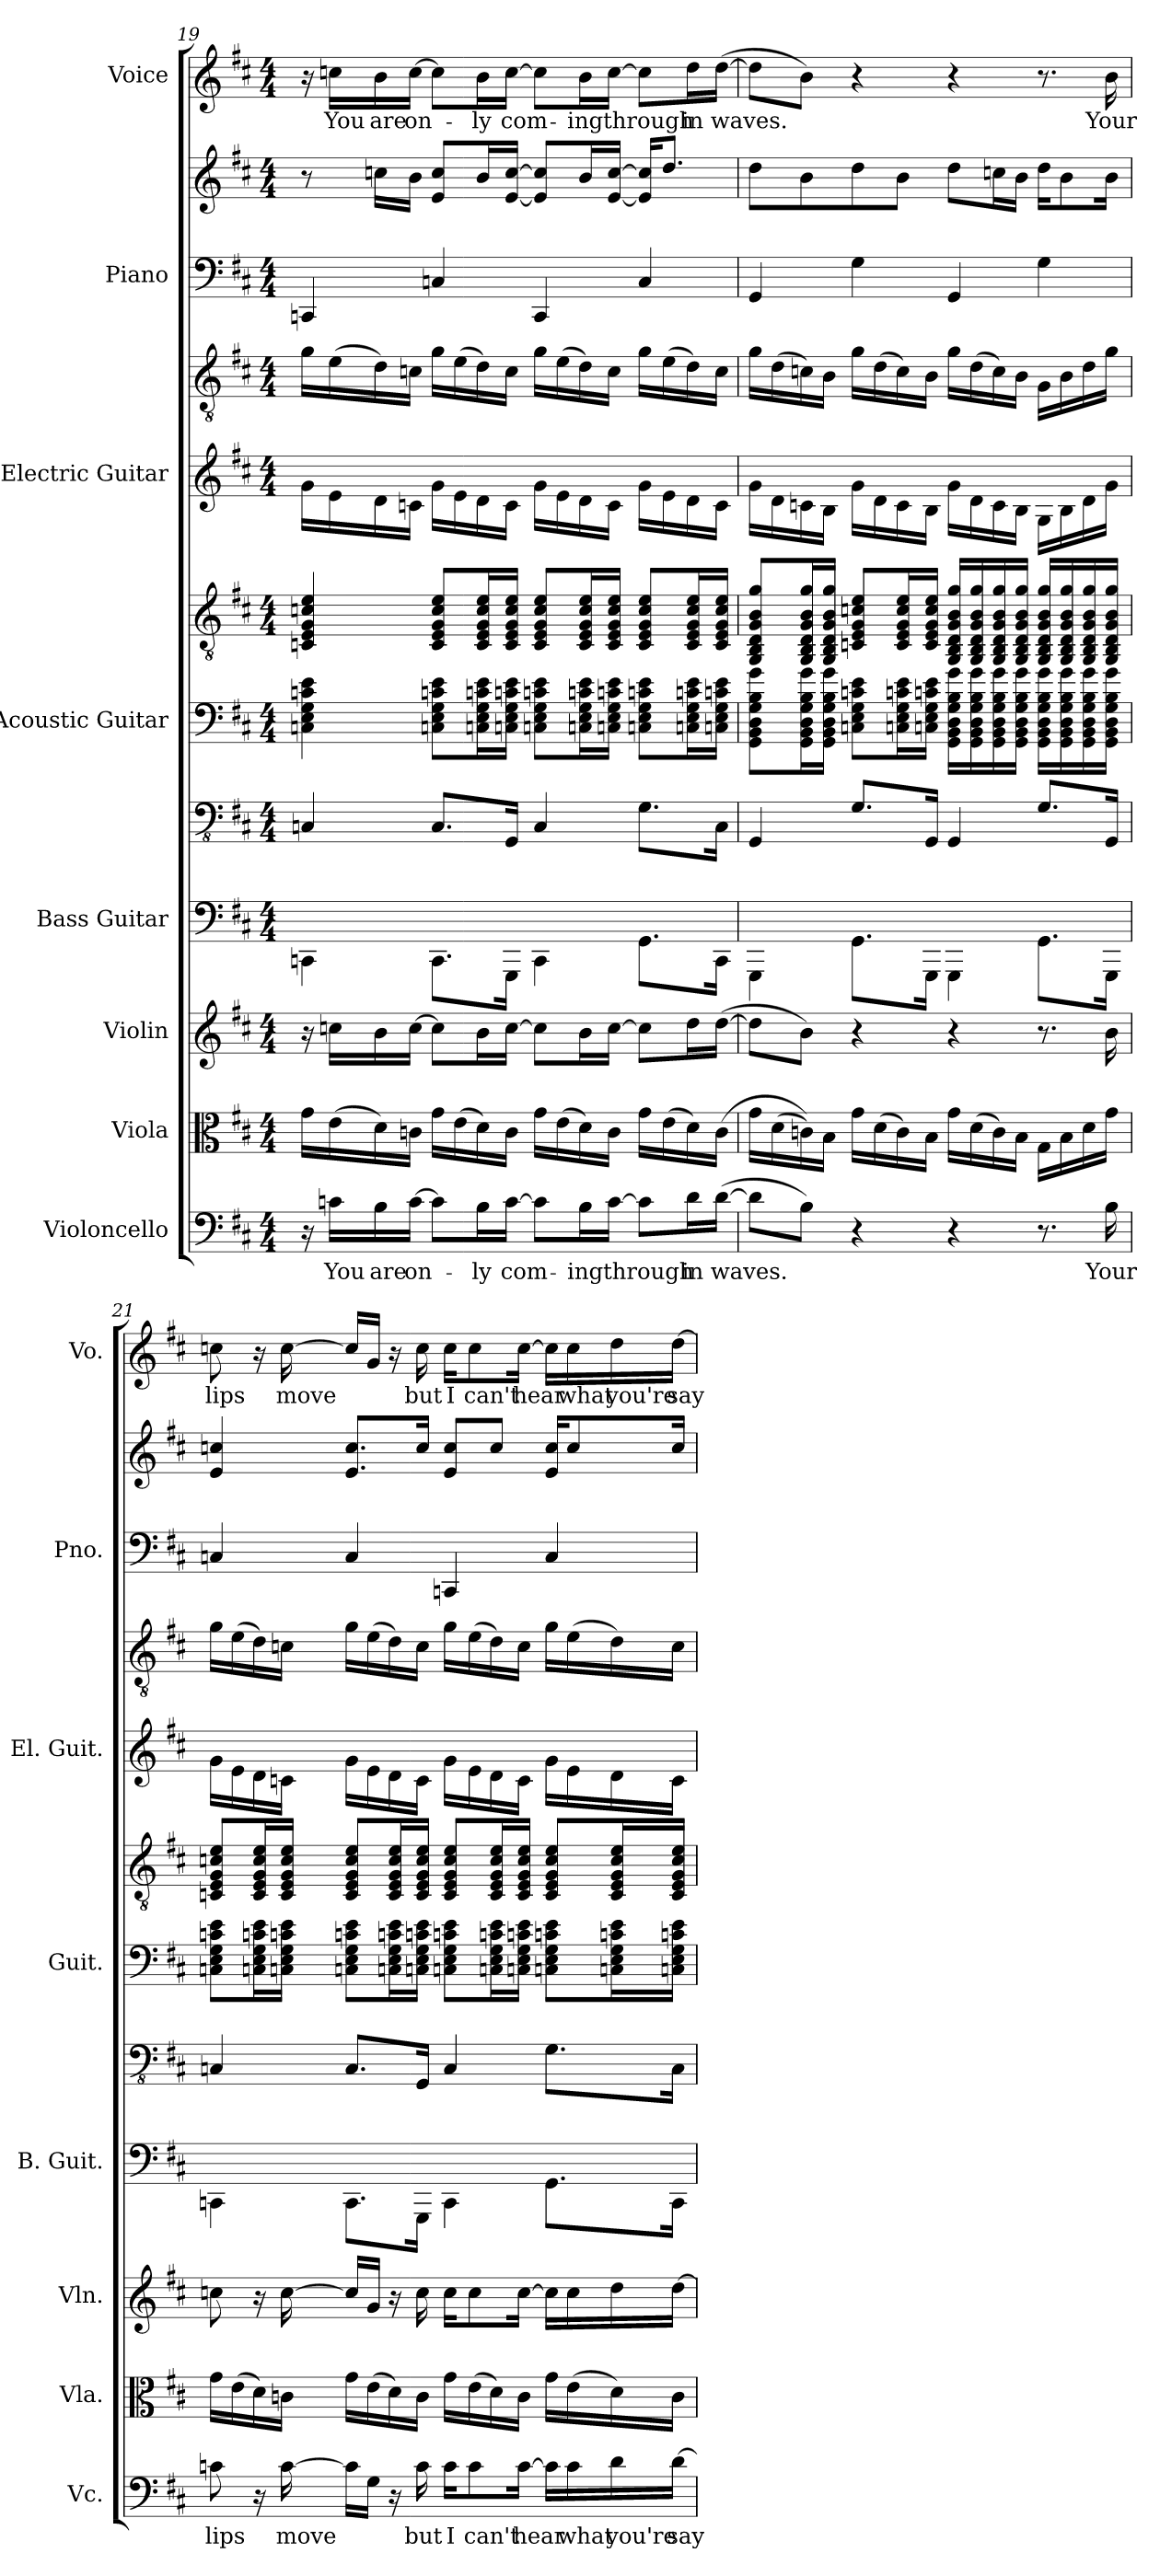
**kern	**text	**kern	**kern	**kern	**kern	**kern	**kern	**kern	**kern	**kern	**kern	**kern	**text
*part8	*part8	*part7	*part6	*part5	*part5	*part4	*part4	*part3	*part3	*part2	*part2	*part1	*part1
*staff12	*staff12	*staff11	*staff10	*staff9	*staff8	*staff7	*staff6	*staff5	*staff4	*staff3	*staff2	*staff1	*staff1
*I"Violoncello	*	*I"Viola	*I"Violin	*I"Bass Guitar	*	*I"Acoustic Guitar	*	*I"Electric Guitar	*	*I"Piano	*	*I"Voice	*
*I'Vc.	*	*I'Vla.	*I'Vln.	*I'B. Guit.	*	*I'Guit.	*	*I'El. Guit.	*	*I'Pno.	*	*I'Vo.	*
!!LO:PB:g=z
*clefF4	*	*clefC3	*clefG2	*	*clefFv4	*	*clefGv2	*	*clefGv2	*clefF4	*clefG2	*clefG2	*
*k[f#c#]	*	*k[f#c#]	*k[f#c#]	*k[f#c#]	*k[f#c#]	*k[f#c#]	*k[f#c#]	*k[f#c#]	*k[f#c#]	*k[f#c#]	*k[f#c#]	*k[f#c#]	*
*M4/4	*	*M4/4	*M4/4	*M4/4	*M4/4	*M4/4	*M4/4	*M4/4	*M4/4	*M4/4	*M4/4	*M4/4	*
=19	=19	=19	=19	=19	=19	=19	=19	=19	=19	=19	=19	=19	=19
16r	.	16g\LL	16r	4CC\	4CCn/	4Cn\ 4E\ 4G\ 4cn\ 4e\	4Cn/ 4E/ 4G/ 4cn/ 4e/	16g\LL	16g\LL	4CCn/	8r	16r	.
16cn\LL	You	(16e\	16ccn\LL	.	.	.	.	16e\	(16e\	.	.	16ccn\LL	You
16B\	are	16d\)	16b\	.	.	.	.	16d\	16d\)	.	16ccn\LL	16b\	are
[16c\JJ	on-	16cn\JJ	[16cc\JJ	.	.	.	.	16cn\JJ	16cn\JJ	.	16b\JJ	[16cc\JJ	on-
8c\L]	.	16g\LL	8cc\L]	8.CC\L	8.CC/L	8Cn\ 8E\ 8G\ 8cn\ 8e\L	8C/ 8E/ 8G/ 8c/ 8e/L	16g\LL	16g\LL	4Cn/	8e/ 8cc/L	8cc\L]	.
.	.	(16e\	.	.	.	.	.	16e\	(16e\	.	.	.	.
16B\L	-ly	16d\)	16b\L	.	.	16Cn\ 16E\ 16G\ 16cn\ 16e\L	16C/ 16E/ 16G/ 16c/ 16e/L	16d\	16d\)	.	16b/L	16b\L	-ly
[16c\JJ	com-	16c\JJ	[16cc\JJ	16GGG\Jk	16GGG/Jk	16Cn\ 16E\ 16G\ 16cn\ 16e\JJ	16C/ 16E/ 16G/ 16c/ 16e/JJ	16c\JJ	16c\JJ	.	[16e/ [16cc/JJ	[16cc\JJ	com-
8c\L]	.	16g\LL	8cc\L]	4CC\	4CC/	8Cn\ 8E\ 8G\ 8cn\ 8e\L	8C/ 8E/ 8G/ 8c/ 8e/L	16g\LL	16g\LL	4CC/	8e/] 8cc/]L	8cc\L]	.
.	.	(16e\	.	.	.	.	.	16e\	(16e\	.	.	.	.
16B\L	-ing	16d\)	16b\L	.	.	16Cn\ 16E\ 16G\ 16cn\ 16e\L	16C/ 16E/ 16G/ 16c/ 16e/L	16d\	16d\)	.	16b/L	16b\L	-ing
[16c\JJ	through	16c\JJ	[16cc\JJ	.	.	16Cn\ 16E\ 16G\ 16cn\ 16e\JJ	16C/ 16E/ 16G/ 16c/ 16e/JJ	16c\JJ	16c\JJ	.	[16e/ [16cc/JJ	[16cc\JJ	through
8c\L]	.	16g\LL	8cc\L]	8.GG\L	8.GG\L	8Cn\ 8E\ 8G\ 8cn\ 8e\L	8C/ 8E/ 8G/ 8c/ 8e/L	16g\LL	16g\LL	4C/	16e/] 16cc/]KL	8cc\L]	.
.	.	(16e\	.	.	.	.	.	16e\	(16e\	.	8.dd/J	.	.
16d\L	in	16d\)	16dd\L	.	.	16Cn\ 16E\ 16G\ 16cn\ 16e\L	16C/ 16E/ 16G/ 16c/ 16e/L	16d\	16d\)	.	.	16dd\L	in
([16d\JJ	waves.	(16c\JJ	([16dd\JJ	16CC\Jk	16CC\Jk	16Cn\ 16E\ 16G\ 16cn\ 16e\JJ	16C/ 16E/ 16G/ 16c/ 16e/JJ	16c\JJ	16c\JJ	.	.	([16dd\JJ	waves.
=20	=20	=20	=20	=20	=20	=20	=20	=20	=20	=20	=20	=20	=20
8d\L]	.	16g\LL	8dd\L]	4GGG\	4GGG/	8GG\ 8BB\ 8D\ 8G\ 8B\ 8g\L	8GG/ 8BB/ 8D/ 8G/ 8B/ 8g/L	16g\LL	16g\LL	4GG/	8dd\L	8dd\L]	.
.	.	(16d\	.	.	.	.	.	16d\	(16d\	.	.	.	.
8B\J)	.	16cn\))	8b\J)	.	.	16GG\ 16BB\ 16D\ 16G\ 16B\ 16g\L	16GG/ 16BB/ 16D/ 16G/ 16B/ 16g/L	16cn\	16cn\)	.	8b\	8b\J)	.
.	.	16B\JJ	.	.	.	16GG\ 16BB\ 16D\ 16G\ 16B\ 16g\JJ	16GG/ 16BB/ 16D/ 16G/ 16B/ 16g/JJ	16B\JJ	16B\JJ	.	.	.	.
4r	.	16g\LL	4r	8.GG\L	8.GG/L	8Cn\ 8E\ 8G\ 8cn\ 8e\L	8Cn/ 8E/ 8G/ 8cn/ 8e/L	16g\LL	16g\LL	4G\	8dd\	4r	.
.	.	(16d\	.	.	.	.	.	16d\	(16d\	.	.	.	.
.	.	16c\)	.	.	.	16Cn\ 16E\ 16G\ 16cn\ 16e\L	16C/ 16E/ 16G/ 16c/ 16e/L	16c\	16c\)	.	8b\J	.	.
.	.	16B\JJ	.	16GGG\Jk	16GGG/Jk	16Cn\ 16E\ 16G\ 16cn\ 16e\JJ	16C/ 16E/ 16G/ 16c/ 16e/JJ	16B\JJ	16B\JJ	.	.	.	.
4r	.	16g\LL	4r	4GGG\	4GGG/	16GG\ 16BB\ 16D\ 16G\ 16B\ 16g\LL	16GG/ 16BB/ 16D/ 16G/ 16B/ 16g/LL	16g\LL	16g\LL	4GG/	8dd\L	4r	.
.	.	(16d\	.	.	.	16GG\ 16BB\ 16D\ 16G\ 16B\ 16g\	16GG/ 16BB/ 16D/ 16G/ 16B/ 16g/	16d\	(16d\	.	.	.	.
.	.	16c\)	.	.	.	16GG\ 16BB\ 16D\ 16G\ 16B\ 16g\	16GG/ 16BB/ 16D/ 16G/ 16B/ 16g/	16c\	16c\)	.	16ccn\L	.	.
.	.	16B\JJ	.	.	.	16GG\ 16BB\ 16D\ 16G\ 16B\ 16g\JJ	16GG/ 16BB/ 16D/ 16G/ 16B/ 16g/JJ	16B\JJ	16B\JJ	.	16b\JJ	.	.
8.r	.	16G\LL	8.r	8.GG\L	8.GG/L	16GG\ 16BB\ 16D\ 16G\ 16B\ 16g\LL	16GG/ 16BB/ 16D/ 16G/ 16B/ 16g/LL	16G\LL	16G\LL	4G\	16dd\KL	8.r	.
.	.	16B\	.	.	.	16GG\ 16BB\ 16D\ 16G\ 16B\ 16g\	16GG/ 16BB/ 16D/ 16G/ 16B/ 16g/	16B\	16B\	.	8b\	.	.
.	.	16d\	.	.	.	16GG\ 16BB\ 16D\ 16G\ 16B\ 16g\	16GG/ 16BB/ 16D/ 16G/ 16B/ 16g/	16d\	16d\	.	.	.	.
16B\	Your	16g\JJ	16b\	16GGG\Jk	16GGG/Jk	16GG\ 16BB\ 16D\ 16G\ 16B\ 16g\JJ	16GG/ 16BB/ 16D/ 16G/ 16B/ 16g/JJ	16g\JJ	16g\JJ	.	16b\Jk	16b\	Your
!!LO:PB:g=z
=21	=21	=21	=21	=21	=21	=21	=21	=21	=21	=21	=21	=21	=21
8cn\	lips	16g\LL	8ccn\	4CCn\	4CCn/	8Cn\ 8E\ 8G\ 8cn\ 8e\L	8Cn/ 8E/ 8G/ 8cn/ 8e/L	16g\LL	16g\LL	4Cn/	4e/ 4ccn/	8ccn\	lips
.	.	(16e\	.	.	.	.	.	16e\	(16e\	.	.	.	.
16r	.	16d\)	16r	.	.	16Cn\ 16E\ 16G\ 16cn\ 16e\L	16C/ 16E/ 16G/ 16c/ 16e/L	16d\	16d\)	.	.	16r	.
[16c\	move	16cn\JJ	[16cc\	.	.	16Cn\ 16E\ 16G\ 16cn\ 16e\JJ	16C/ 16E/ 16G/ 16c/ 16e/JJ	16cn\JJ	16cn\JJ	.	.	[16cc\	move
16c\LL]	.	16g\LL	16cc/LL]	8.CC\L	8.CC/L	8Cn\ 8E\ 8G\ 8cn\ 8e\L	8C/ 8E/ 8G/ 8c/ 8e/L	16g\LL	16g\LL	4C/	8.e/ 8.cc/L	16cc/LL]	.
16G\JJ	.	(16e\	16g/JJ	.	.	.	.	16e\	(16e\	.	.	16g/JJ	.
16r	.	16d\)	16r	.	.	16Cn\ 16E\ 16G\ 16cn\ 16e\L	16C/ 16E/ 16G/ 16c/ 16e/L	16d\	16d\)	.	.	16r	.
16c\	but	16c\JJ	16cc\	16GGG\Jk	16GGG/Jk	16Cn\ 16E\ 16G\ 16cn\ 16e\JJ	16C/ 16E/ 16G/ 16c/ 16e/JJ	16c\JJ	16c\JJ	.	16cc/Jk	16cc\	but
16c\KL	I	16g\LL	16cc\KL	4CC\	4CC/	8Cn\ 8E\ 8G\ 8cn\ 8e\L	8C/ 8E/ 8G/ 8c/ 8e/L	16g\LL	16g\LL	4CCn/	8e/ 8cc/L	16cc\KL	I
8c\	can't	(16e\	8cc\	.	.	.	.	16e\	(16e\	.	.	8cc\	can't
.	.	16d\)	.	.	.	16Cn\ 16E\ 16G\ 16cn\ 16e\L	16C/ 16E/ 16G/ 16c/ 16e/L	16d\	16d\)	.	8cc/J	.	.
[16c\Jk	hear	16c\JJ	[16cc\Jk	.	.	16Cn\ 16E\ 16G\ 16cn\ 16e\JJ	16C/ 16E/ 16G/ 16c/ 16e/JJ	16c\JJ	16c\JJ	.	.	[16cc\Jk	hear
16c\LL]	.	16g\LL	16cc\LL]	8.GG\L	8.GG\L	8Cn\ 8E\ 8G\ 8cn\ 8e\L	8C/ 8E/ 8G/ 8c/ 8e/L	16g\LL	16g\LL	4C/	16e/ 16cc/KL	16cc\LL]	.
16c\	what	(16e\	16cc\	.	.	.	.	16e\	(16e\	.	8cc/	16cc\	what
16d\	you're	16d\)	16dd\	.	.	16Cn\ 16E\ 16G\ 16cn\ 16e\L	16C/ 16E/ 16G/ 16c/ 16e/L	16d\	16d\)	.	.	16dd\	you're
[16d\JJ	say-	16c\JJ	[16dd\JJ	16CC\Jk	16CC\Jk	16Cn\ 16E\ 16G\ 16cn\ 16e\JJ	16C/ 16E/ 16G/ 16c/ 16e/JJ	16c\JJ	16c\JJ	.	16cc/Jk	[16dd\JJ	say-
=	=	=	=	=	=	=	=	=	=	=	=	=	=
*-	*-	*-	*-	*-	*-	*-	*-	*-	*-	*-	*-	*-	*-
